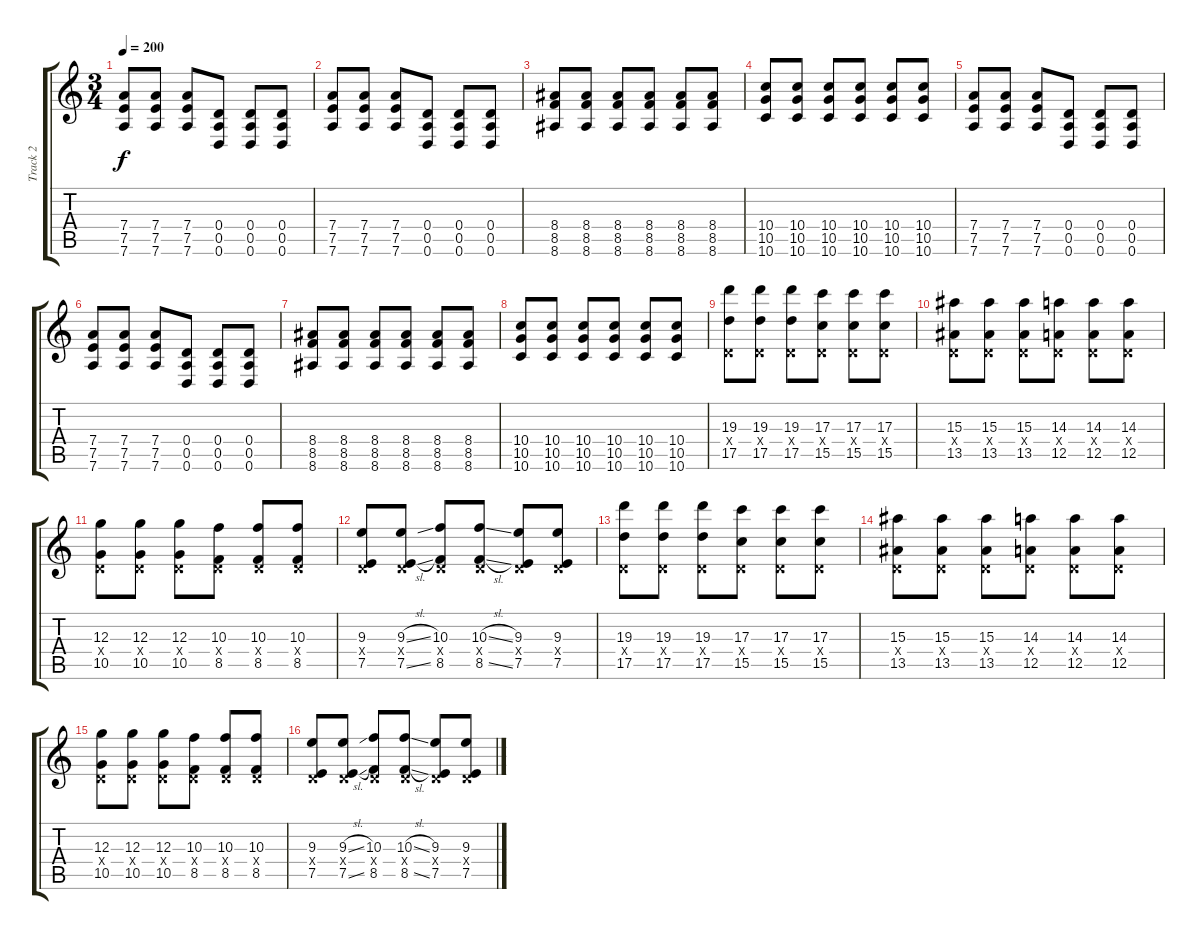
\track ("Track 2" "Track 2") {instrument distortionguitar}
\staff {score tabs}
\tuning (E4 B3 G3 D3 A2 D2) {hide}
\ts (3 4)
\tempo 200
\clef g2
\ks c
(7.4 7.5 7.6).8{dy f} (7.4 7.5 7.6).8 (7.4 7.5 7.6).8 (0.4 0.5 0.6).8 (0.4 0.5 0.6).8 (0.4 0.5 0.6).8 |
(7.4 7.5 7.6).8 (7.4 7.5 7.6).8 (7.4 7.5 7.6).8 (0.4 0.5 0.6).8 (0.4 0.5 0.6).8 (0.4 0.5 0.6).8 |
(8.4 8.5 8.6).8 (8.4 8.5 8.6).8 (8.4 8.5 8.6).8 (8.4 8.5 8.6).8 (8.4 8.5 8.6).8 (8.4 8.5 8.6).8 |
(10.4 10.5 10.6).8 (10.4 10.5 10.6).8 (10.4 10.5 10.6).8 (10.4 10.5 10.6).8 (10.4 10.5 10.6).8 (10.4 10.5 10.6).8 |
(7.4 7.5 7.6).8 (7.4 7.5 7.6).8 (7.4 7.5 7.6).8 (0.4 0.5 0.6).8 (0.4 0.5 0.6).8 (0.4 0.5 0.6).8 |
(7.4 7.5 7.6).8 (7.4 7.5 7.6).8 (7.4 7.5 7.6).8 (0.4 0.5 0.6).8 (0.4 0.5 0.6).8 (0.4 0.5 0.6).8 |
(8.4 8.5 8.6).8 (8.4 8.5 8.6).8 (8.4 8.5 8.6).8 (8.4 8.5 8.6).8 (8.4 8.5 8.6).8 (8.4 8.5 8.6).8 |
(10.4 10.5 10.6).8 (10.4 10.5 10.6).8 (10.4 10.5 10.6).8 (10.4 10.5 10.6).8 (10.4 10.5 10.6).8 (10.4 10.5 10.6).8 |
(19.3 0.4{x} 17.5).8 (19.3 0.4{x} 17.5).8 (19.3 0.4{x} 17.5).8 (17.3 0.4{x} 15.5).8 (17.3 0.4{x} 15.5).8 (17.3 0.4{x} 15.5).8 |
(15.3 0.4{x} 13.5).8 (15.3 0.4{x} 13.5).8 (15.3 0.4{x} 13.5).8 (14.3 0.4{x} 12.5).8 (14.3 0.4{x} 12.5).8 (14.3 0.4{x} 12.5).8 |
(12.3 0.4{x} 10.5).8 (12.3 0.4{x} 10.5).8 (12.3 0.4{x} 10.5).8 (10.3 0.4{x} 8.5).8 (10.3 0.4{x} 8.5).8 (10.3 0.4{x} 8.5).8 |
(9.3 0.4{x} 7.5).8 (9.3{sl} 0.4{x} 7.5{sl}).8 (10.3 0.4{x} 8.5).8 (10.3{sl} 0.4{x} 8.5{sl}).8 (9.3 0.4{x} 7.5).8 (9.3 0.4{x} 7.5).8 |
(19.3 0.4{x} 17.5).8 (19.3 0.4{x} 17.5).8 (19.3 0.4{x} 17.5).8 (17.3 0.4{x} 15.5).8 (17.3 0.4{x} 15.5).8 (17.3 0.4{x} 15.5).8 |
(15.3 0.4{x} 13.5).8 (15.3 0.4{x} 13.5).8 (15.3 0.4{x} 13.5).8 (14.3 0.4{x} 12.5).8 (14.3 0.4{x} 12.5).8 (14.3 0.4{x} 12.5).8 |
(12.3 0.4{x} 10.5).8 (12.3 0.4{x} 10.5).8 (12.3 0.4{x} 10.5).8 (10.3 0.4{x} 8.5).8 (10.3 0.4{x} 8.5).8 (10.3 0.4{x} 8.5).8 |
(9.3 0.4{x} 7.5).8 (9.3{sl} 0.4{x} 7.5{sl}).8 (10.3 0.4{x} 8.5).8 (10.3{sl} 0.4{x} 8.5{sl}).8 (9.3 0.4{x} 7.5).8 (9.3 0.4{x} 7.5).8
